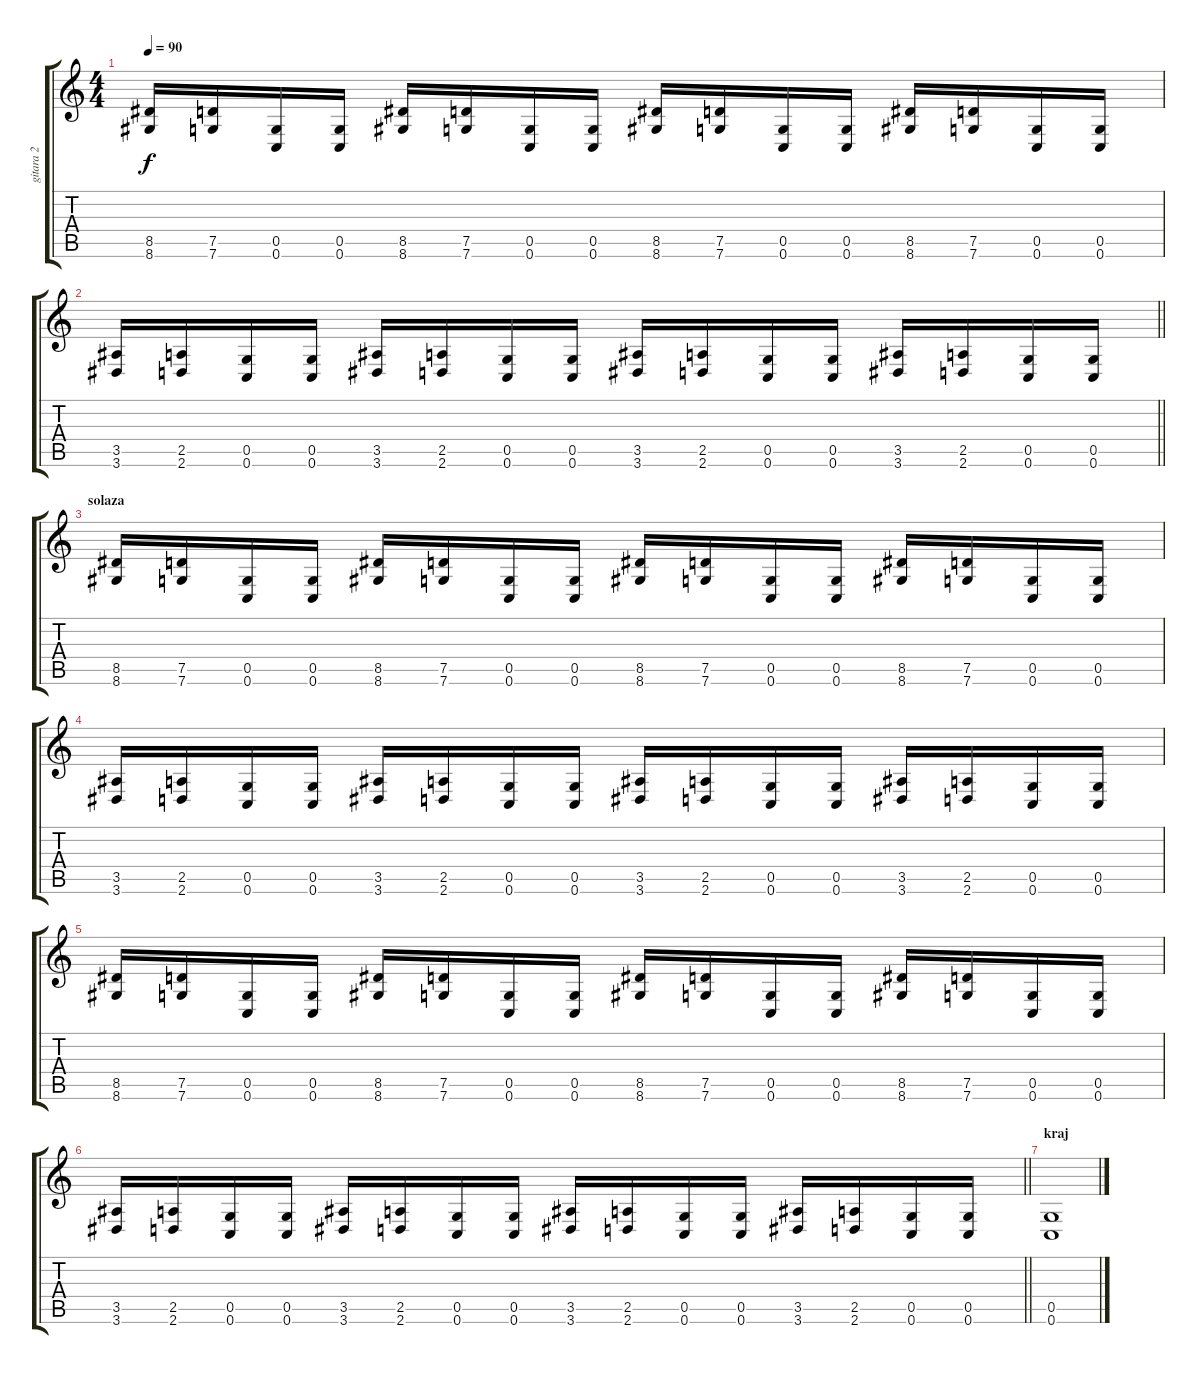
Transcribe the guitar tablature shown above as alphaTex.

\track ("gitara 2" "gitara 2") {instrument distortionguitar}
\staff {score tabs}
\tuning (D4 A3 F3 C3 G2 C2) {hide}
\ts (4 4)
\tempo 90
\clef g2
\ks c
(8.5 8.6).16{dy f} (7.5 7.6).16 (0.5 0.6).16 (0.5 0.6).16 (8.5 8.6).16 (7.5 7.6).16 (0.5 0.6).16 (0.5 0.6).16 (8.5 8.6).16 (7.5 7.6).16 (0.5 0.6).16 (0.5 0.6).16 (8.5 8.6).16 (7.5 7.6).16 (0.5 0.6).16 (0.5 0.6).16 |
\barLineRight lightlight
(3.5 3.6).16 (2.5 2.6).16 (0.5 0.6).16 (0.5 0.6).16 (3.5 3.6).16 (2.5 2.6).16 (0.5 0.6).16 (0.5 0.6).16 (3.5 3.6).16 (2.5 2.6).16 (0.5 0.6).16 (0.5 0.6).16 (3.5 3.6).16 (2.5 2.6).16 (0.5 0.6).16 (0.5 0.6).16 |
\section ("" "solaza")
(8.5 8.6).16 (7.5 7.6).16 (0.5 0.6).16 (0.5 0.6).16 (8.5 8.6).16 (7.5 7.6).16 (0.5 0.6).16 (0.5 0.6).16 (8.5 8.6).16 (7.5 7.6).16 (0.5 0.6).16 (0.5 0.6).16 (8.5 8.6).16 (7.5 7.6).16 (0.5 0.6).16 (0.5 0.6).16 |
(3.5 3.6).16 (2.5 2.6).16 (0.5 0.6).16 (0.5 0.6).16 (3.5 3.6).16 (2.5 2.6).16 (0.5 0.6).16 (0.5 0.6).16 (3.5 3.6).16 (2.5 2.6).16 (0.5 0.6).16 (0.5 0.6).16 (3.5 3.6).16 (2.5 2.6).16 (0.5 0.6).16 (0.5 0.6).16 |
(8.5 8.6).16 (7.5 7.6).16 (0.5 0.6).16 (0.5 0.6).16 (8.5 8.6).16 (7.5 7.6).16 (0.5 0.6).16 (0.5 0.6).16 (8.5 8.6).16 (7.5 7.6).16 (0.5 0.6).16 (0.5 0.6).16 (8.5 8.6).16 (7.5 7.6).16 (0.5 0.6).16 (0.5 0.6).16 |
\barLineRight lightlight
(3.5 3.6).16 (2.5 2.6).16 (0.5 0.6).16 (0.5 0.6).16 (3.5 3.6).16 (2.5 2.6).16 (0.5 0.6).16 (0.5 0.6).16 (3.5 3.6).16 (2.5 2.6).16 (0.5 0.6).16 (0.5 0.6).16 (3.5 3.6).16 (2.5 2.6).16 (0.5 0.6).16 (0.5 0.6).16 |
\section ("" "kraj")
(0.5 0.6).1
